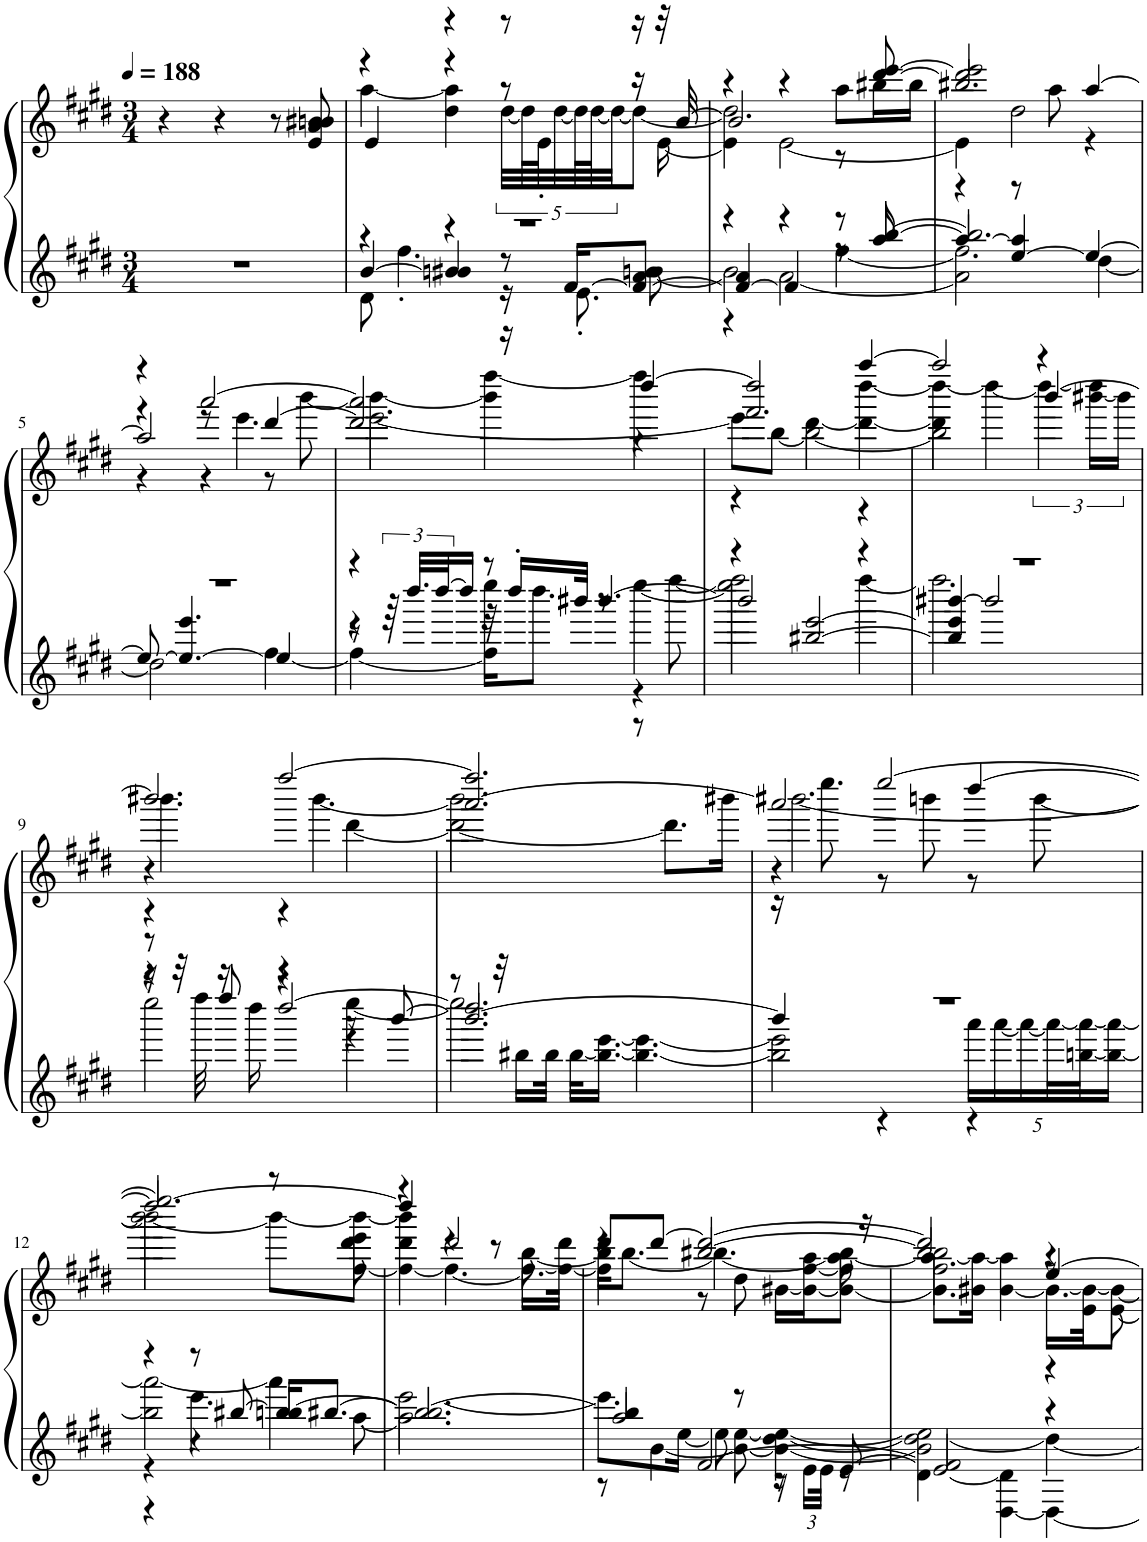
**kern	**kern
*part1	*part1
*staff2	*staff1
*I"Piano	*
*I'Pno.	*
*clefG2	*clefG2
*k[f#c#g#d#]	*k[f#c#g#d#]
*M3/4	*M3/4
*MM188	*MM188
=1	=1
2.r	4r
.	4r
.	8r
.	8e/ 8a/ 8bn/ 8b#X/
=2	=2
*^	*^
*	*^	*	*^
*	*	*^	*	*	*
2.r	4r	[4b/	8d#\	4e/	4r	[4aa\
.	.	.	4.ff#'\	.	.	.
.	4r	4bn/] 4b#X/	.	4r	4r	4dd#\ 4aa\]
.	8r	16r	16r	8r	8r	[40dd#\LLL
.	.	.	.	.	.	80dd#\L]
.	.	.	.	.	.	80e'\J
.	.	.	.	.	.	[40dd#\
.	.	[16f#/KL	8.e'\	.	.	.
.	.	.	.	.	.	80dd#\L]
.	.	.	.	.	.	[80dd#\J
.	.	.	.	.	.	40dd#\JJ_
.	[8b#\	8f#/_ 8a/ 8bn/J	.	16r	16r	8dd#\J_
.	.	.	.	32r	[16e\	.
.	.	.	.	[32b/	.	.
=3	=3	=3	=3	=3	=3	=3
*	*	*	*	*	*	*^
4r	2b#\]	4f#/_ 4a/	4r	2.b/]	4e\]	4r	2dd#\]
4r	.	4f#/]	[2a\	.	[2e\	4r	.
8r	[4ff#\	8r	.	.	.	8r	8aa\L
[8bb/	.	[8aa/	.	.	.	[8ddd#/ [8eee/	16bb#X\L
.	.	.	.	.	.	.	16bb#\JJ
=4	=4	=4	=4	=4	=4	=4	=4
2.bb/]	2.ff#\]	4aa/_	2a\]	2.bb#X/	4e\]	2ddd#/] 2eee/]	4r
.	.	[4ee/ 4aa/]	.	.	2dd#\	.	8r
.	.	.	.	.	.	.	8aa\
.	.	4ee/_	[4dd#\	.	.	[4aa/	4r
*	*	*v	*v	*	*	*	*
!!LO:LB:g=z	!!	!!	!!
=5	=5	=5	=5	=5	=5	=5
2.r	8ee/_	2dd#\]	4r	4r	2aa/]	4r
.	4.ee/_ 4.eee/	.	.	.	.	.
.	.	.	[2aaa/	8r	.	4r
.	.	.	.	4.eee\	.	.
.	4ee/]	[4ff#\	.	.	[4ddd#/	8r
.	.	.	.	.	.	[8bbb\
=6	=6	=6	=6	=6	=6	=6
*	*	*^	*	*	*	*
4r	4r	8r	4ff#\_	2aaa/]	[2.eee\	2ddd#/]	4bbb\_
.	.	96r	.	.	.	.	.
.	.	48.dddd#/LLL	.	.	.	.	.
.	.	[48dddd#/J	.	.	.	.	.
.	.	16dddd#/JJ]	.	.	.	.	.
8r	4eeee\	32r	16ff#\KL]	.	.	.	4bbb\] [4ffff#\
.	.	16dddd#'/LL	.	.	.	.	.
.	.	.	8.dddd#\J	.	.	.	.
.	.	32bbb#X/JJk	.	.	.	.	.
[4.bbb#/	.	8r	.	.	.	.	.
.	[4eeee\	4r	8r	[4dddd#/	.	4r	4ffff#\]
.	.	.	[8ffff#\	.	.	.	.
=7	=7	=7	=7	=7	=7	=7	=7
2bbb#/]	2eeee\]	4r	2ffff#\]	2dddd#/]	8eee\L]	2.fff#/	4r
.	.	.	.	.	[8bb\J	.	.
.	.	[2bb#X/ [2eee/	.	.	2bb\_	.	[4ddd#\
4r	4r	.	[4ffff#\	[4aaaa/	.	.	4ddd#\_ [4dddd#\
*	*	*v	*v	*	*	*	*
*	*	*	*	*	*v	*v
=8	=8	=8	=8	=8	=8
2.r	4bb#/] 4eee/] [4bbb#X/	2.ffff#\]	2aaaa/]	2bb\]	4ddd#\] 4dddd#\_
.	2bbb#/]	.	.	.	4dddd#\_
.	.	.	[4bbb/	4r	6dddd#\_
.	.	.	.	.	[24bbb#X\ 24dddd#\]LL
.	.	.	.	.	24bbb#\JJ]
!!LO:LB:g=z
=9	=9	=9	=9	=9	=9
*	*	*^	*	*	*^
8r	16r	4r	2eeee\	2.bbb/]	4.bbb#X\	4r	4r
.	32r	.	.	.	.	.	.
.	32ffff#\	.	.	.	.	.	.
8ffff#/	16r	.	.	.	.	.	.
.	16dddd#\	.	.	.	.	.	.
[2dddd#/	4r	4r	.	.	.	[2ffff#/	4r
.	.	.	.	.	[4.bbb#\	.	.
.	4r	8r	[4eeee\	.	.	.	[4ddd#\
.	.	[8bbb/	.	.	.	.	.
=10	=10	=10	=10	=10	=10	=10	=10
2.dddd#/]	8r	2.bbb/_	2.eeee\]	[2.aaa/	2.bbb#\]	2.ffff#/]	2ddd#\_
.	32r	.	.	.	.	.	.
.	16bb#X\LL	.	.	.	.	.	.
.	32bb#\JJk	.	.	.	.	.	.
.	[32bb#\KLL	.	.	.	.	.	.
.	16.bb#\_ [16.eee\JJ	.	.	.	.	.	.
.	4.bb#\_ 4.eee\_	.	.	.	.	.	.
.	.	.	.	.	.	.	8.ddd#\L]
.	.	.	.	.	.	.	16bbb#X\Jk
*	*	*v	*v	*	*	*	*
=11	=11	=11	=11	=11	=11	=11
2.r	2bb#\] 2eee\]	4bbb/]	2aaa/]	[2.bbb#X\	4r	16r
.	.	.	.	.	.	8.eeee\
.	.	4r	.	.	[2eeee/	8r
.	.	.	.	.	.	8bbbn\
*	*Xbrackettup	*	*	*	*	*
.	20aaa\LL	4r	[4dddd#/	.	.	8r
.	[20aaa\	.	.	.	.	.
.	20aaa\_	.	.	.	.	.
.	.	.	.	.	.	[8bbb\
.	40aaa\L_	.	.	.	.	.
.	[40bbn\ 40aaa\_J	.	.	.	.	.
.	20bb\_ 20aaa\_JJ	.	.	.	.	.
!!LO:LB:g=z	!!	!!	!!
=12	=12	=12	=12	=12	=12	=12
*	*	*^	*	*	*	*
4r	2bb\] 2aaa\_	4r	4r	2.dddd#/_	2bbb#\]	2.eeee/]	2bbb\_
8r	.	4r	4.eee\	.	.	.	.
[8bb#X/	.	.	.	.	.	.	.
16bb#/KL]	4aaa\]	[4bbn/	.	.	8r	.	8bbb\L_
[8.bb#X/J	.	.	.	.	.	.	.
.	.	.	[8aa\	.	8ddd#\ 8eee\	.	[8ff#\ 8bbb\_J
*	*	*	*	*	*	*v	*v
=13	=13	=13	=13	=13	=13	=13
2.bb#/_	[2.eee\	2.bb/]	2.aa\]	4dddd#/]	4r	4ff#\_ 4ddd#\ 4bbb\]
.	.	.	.	2ddd#/	4r	4.ff#\_
.	.	.	.	.	8r	.
.	.	.	.	.	[8bb\	16.ff#\LL_
.	.	.	.	.	.	32ff#\_ 32ddd#\JJk
=14	=14	=14	=14	=14	=14	=14
*	*	*	*	*	*	*^
4bb#/]	8.eee\L]	2aa/	8r	8ddd#/L	16bb\KL]	4r	4ff#\]
.	.	.	.	.	[8.bb\J	.	.
.	.	.	[4b\	[8ddd#/J	.	.	.
.	[16ee\Jk	.	.	.	.	.	.
[2f#/	8ee\]	.	.	2ddd#/_	4.bb\_	[2bb#X/	8r
.	8r	.	8b\_ [8ee\	.	.	.	8dd#\
.	16r	8r	4b\_ [4dd#\ 4ee\_	.	.	.	[16b#X\LL
.	24e\LL	.	.	.	.	.	16b#\_ [16ff#\ 16aa\J
.	48e\JJk	.	.	.	.	.	.
.	8r	[8e/	.	.	16bb\]	.	8b#\_ 8ff#\] [8aa\J
.	.	.	.	.	16r	.	.
=15	=15	=15	=15	=15	=15	=15	=15
2f#/]	[4d#\	2e/]	2b\] 2dd#\_ 2ee\]	2ddd#/]	2ff#\ 2bb\	2bb#/]	8.b#\] 8.aa\_L
.	.	.	.	.	.	.	16b#X\ 16aa\_Jk
.	[4D#\ 4d#\]	.	.	.	.	.	[4b#\ 4aa\]
4r	4D#\_	4r	4dd#\_	[4ee/	8r	4r	16.b#\LL_
.	.	.	.	.	.	.	32e\ 32b#\_JK
.	.	.	.	.	[8e\	.	8b#\J_
*v	*v	*v	*v	*	*	*	*
*	*v	*v	*v	*v
=	=
*-	*-
